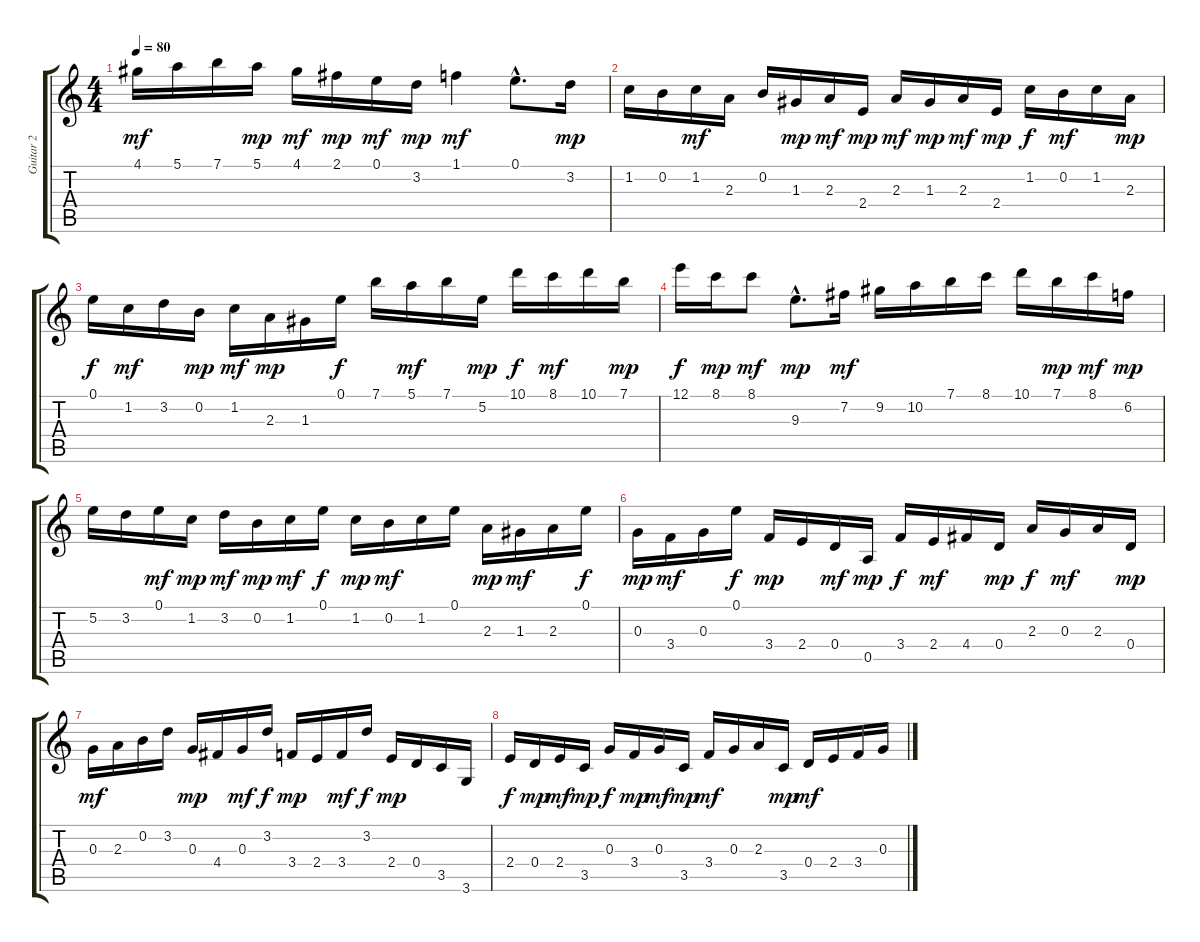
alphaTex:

\track ("Guitar 2" "Guitar 2") {instrument acousticguitarnylon}
\staff {score tabs}
\tuning (E4 B3 G3 D3 A2 E2) {hide}
\ts (4 4)
\tempo 80
\clef g2
\ks c
4.1.16{dy mf} 5.1.16 7.1.16 5.1.16{dy mp} 4.1.16{dy mf} 2.1.16{dy mp} 0.1.16{dy mf} 3.2.16{dy mp} 1.1.4{dy mf} 0.1{hac}.8{d} 3.2.16{dy mp} |
1.2.16 0.2.16 1.2.16{dy mf} 2.3.16 0.2.16 1.3.16{dy mp} 2.3.16{dy mf} 2.4.16{dy mp} 2.3.16{dy mf} 1.3.16{dy mp} 2.3.16{dy mf} 2.4.16{dy mp} 1.2.16{dy f} 0.2.16{dy mf} 1.2.16 2.3.16{dy mp} |
0.1.16{dy f} 1.2.16{dy mf} 3.2.16 0.2.16{dy mp} 1.2.16{dy mf} 2.3.16{dy mp} 1.3.16 0.1.16{dy f} 7.1.16 5.1.16{dy mf} 7.1.16 5.2.16{dy mp} 10.1.16{dy f} 8.1.16{dy mf} 10.1.16 7.1.16{dy mp} |
12.1.16{dy f} 8.1.16{dy mp} 8.1.8{dy mf} 9.3{hac}.8{d dy mp} 7.2.16{dy mf} 9.2.16 10.2.16 7.1.16 8.1.16 10.1.16 7.1.16{dy mp} 8.1.16{dy mf} 6.2.16{dy mp} |
5.2.16 3.2.16 0.1.16{dy mf} 1.2.16{dy mp} 3.2.16{dy mf} 0.2.16{dy mp} 1.2.16{dy mf} 0.1.16{dy f} 1.2.16{dy mp} 0.2.16{dy mf} 1.2.16 0.1.16 2.3.16{dy mp} 1.3.16{dy mf} 2.3.16 0.1.16{dy f} |
0.3.16{dy mp} 3.4.16{dy mf} 0.3.16 0.1.16{dy f} 3.4.16{dy mp} 2.4.16 0.4.16{dy mf} 0.5.16{dy mp} 3.4.16{dy f} 2.4.16{dy mf} 4.4.16 0.4.16{dy mp} 2.3.16{dy f} 0.3.16{dy mf} 2.3.16 0.4.16{dy mp} |
0.3.16{dy mf} 2.3.16 0.2.16 3.2.16 0.3.16{dy mp} 4.4.16 0.3.16{dy mf} 3.2.16{dy f} 3.4.16{dy mp} 2.4.16 3.4.16{dy mf} 3.2.16{dy f} 2.4.16{dy mp} 0.4.16 3.5.16 3.6.16 |
2.4.16{dy f} 0.4.16{dy mp} 2.4.16{dy mf} 3.5.16{dy mp} 0.3.16{dy f} 3.4.16{dy mp} 0.3.16{dy mf} 3.5.16{dy mp} 3.4.16{dy mf} 0.3.16 2.3.16 3.5.16{dy mp} 0.4.16{dy mf} 2.4.16 3.4.16 0.3.16
